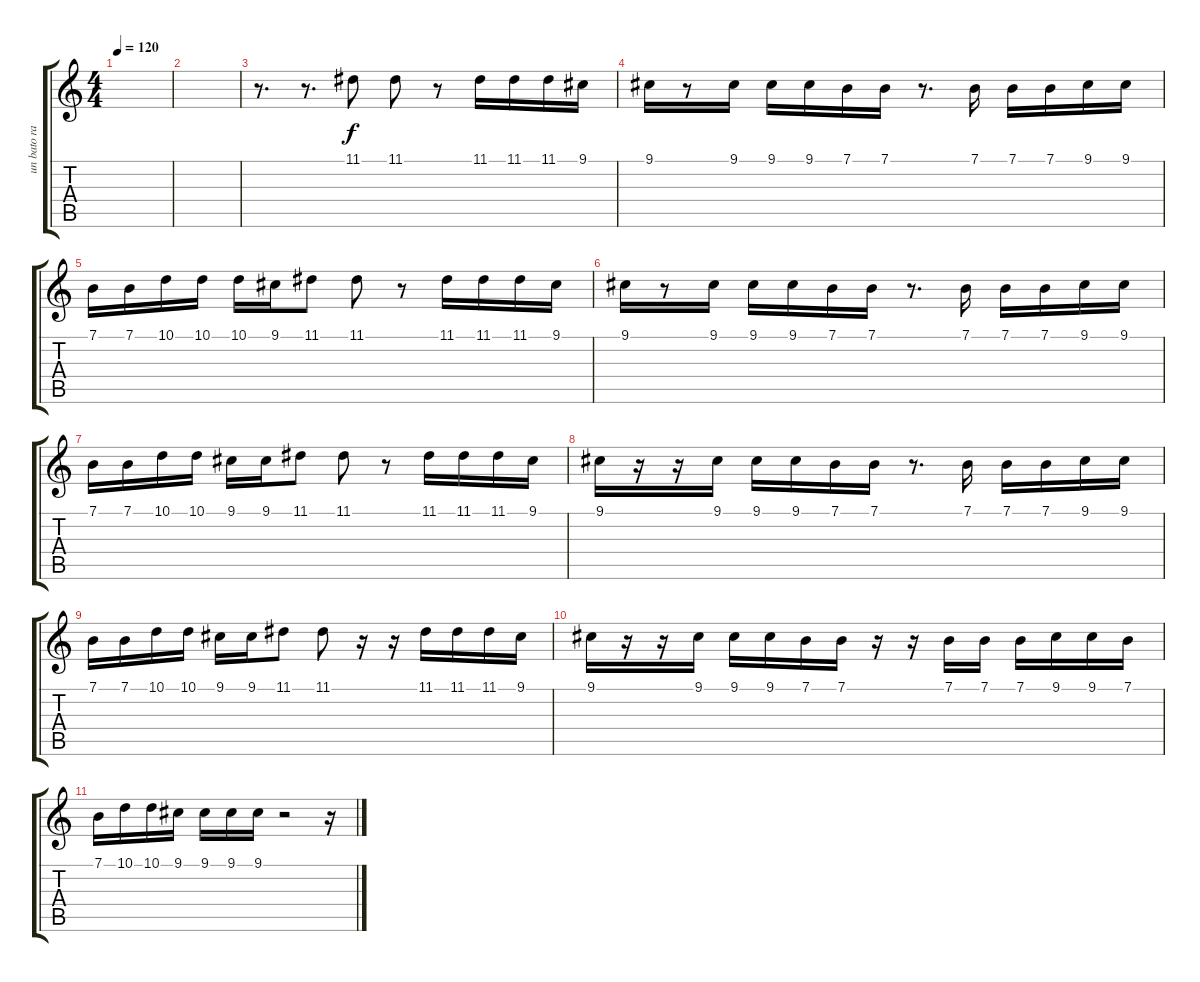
\track ("un bato raro" "un bato ra") {instrument violin}
\staff {score tabs}
\tuning (E4 B3 G3 D3 A2 E2) {hide}
\ts (4 4)
\tempo 120
\clef g2
\ks c
|
|
r.8{d} r.8{d volume 11} 11.1.8 11.1.8 r.8 11.1.16 11.1.16 11.1.16 9.1.16 |
9.1.16 r.8 9.1.16 9.1.16 9.1.16 7.1.16 7.1.16 r.8{d} 7.1.16 7.1.16 7.1.16 9.1.16 9.1.16 |
7.1.16 7.1.16 10.1.16 10.1.16 10.1.16 9.1.16 11.1.8 11.1.8 r.8 11.1.16 11.1.16 11.1.16 9.1.16 |
9.1.16 r.8 9.1.16 9.1.16 9.1.16 7.1.16 7.1.16 r.8{d} 7.1.16 7.1.16 7.1.16 9.1.16 9.1.16 |
7.1.16 7.1.16 10.1.16 10.1.16 9.1.16 9.1.16 11.1.8 11.1.8 r.8 11.1.16 11.1.16 11.1.16 9.1.16 |
9.1.16 r.16 r.16 9.1.16 9.1.16 9.1.16 7.1.16 7.1.16 r.8{d} 7.1.16 7.1.16 7.1.16 9.1.16 9.1.16 |
7.1.16 7.1.16 10.1.16 10.1.16 9.1.16 9.1.16 11.1.8 11.1.8 r.16 r.16 11.1.16 11.1.16 11.1.16 9.1.16 |
9.1.16 r.16 r.16 9.1.16 9.1.16 9.1.16 7.1.16 7.1.16 r.16 r.16 7.1.16 7.1.16 7.1.16 9.1.16 9.1.16 7.1.16 |
7.1.16 10.1.16 10.1.16 9.1.16 9.1.16 9.1.16 9.1.16 r.2 r.16
